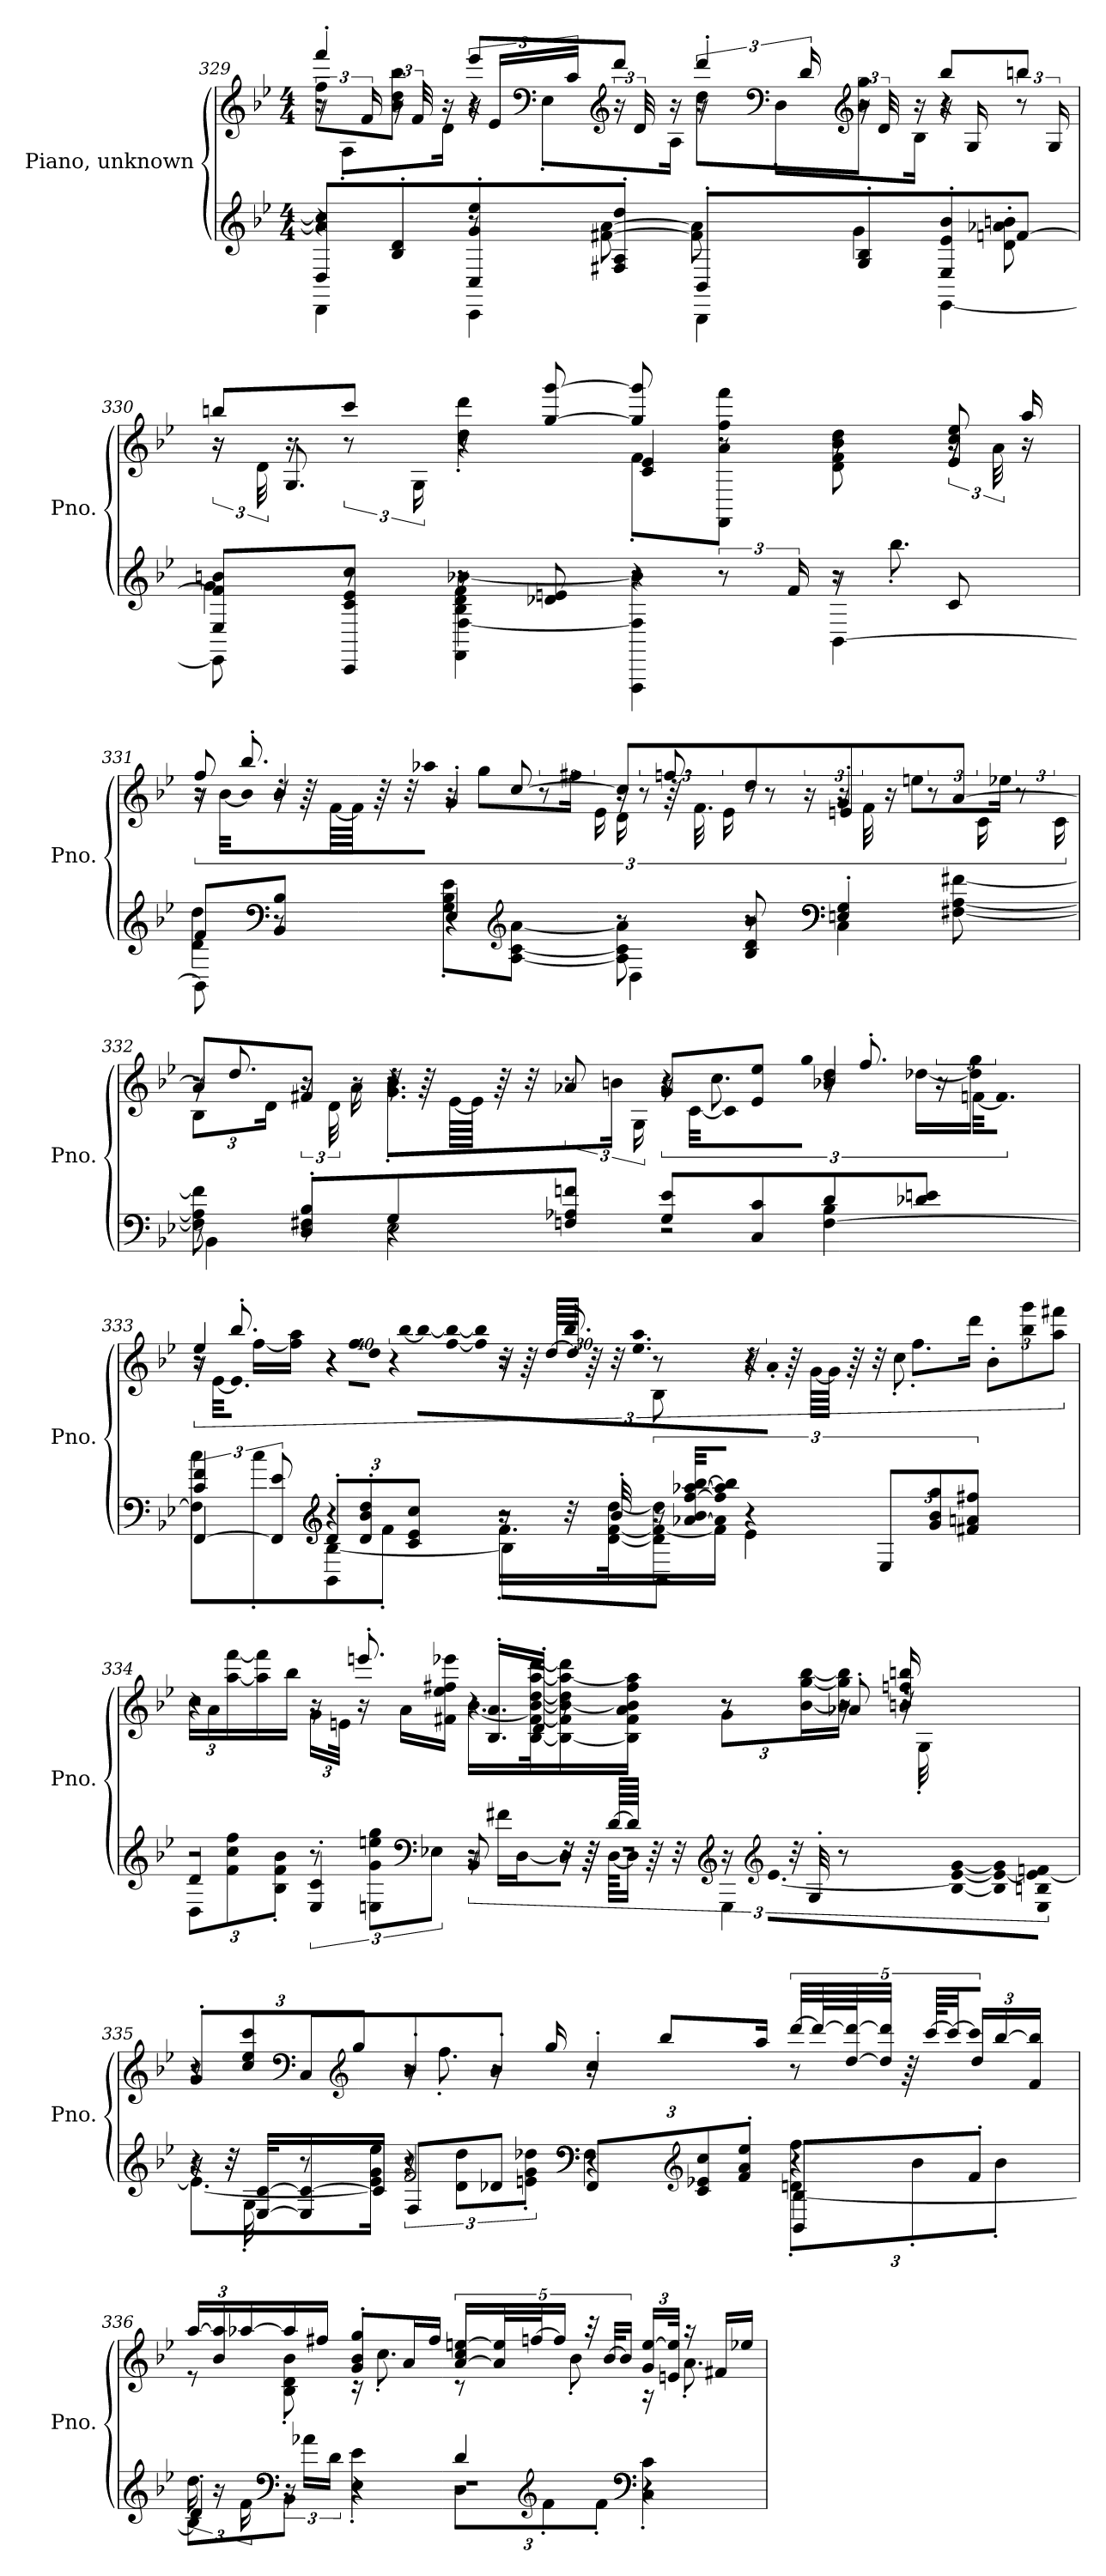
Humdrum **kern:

**kern	**kern
*part1	*part1
*staff2	*staff1
*I"Piano, unknown	*
*I'Pno.	*
!!LO:LB:g=z
*clefG2	*clefG2
*k[b-e-]	*k[b-e-]
*M4/4	*M4/4
=329	=329
*^	*^
*	*^	*	*^
*	*	*	*	*	*^
8D/ 8a/] 8cc/]L	4DD\	4r	4fff'/	8ff\L	12r	16r
.	.	.	.	.	.	8F'\L
.	.	.	.	.	24f/	.
8B-/' 8d/'	.	.	.	8b-\ 8dd\ 8bb-\J	24r	.
.	.	.	.	.	48f/	.
.	.	.	.	.	16r	16d\Jk
8C/' 8g/' 8ee-/'	4CC\	8r	8eee-/L	4r	24r	16r
.	.	.	.	.	24e-/LL	.
*	*	*	*clefF4	*	*	*
.	.	.	.	.	.	8E-'\L
.	.	.	.	.	24c/JJ	.
*	*	*	*clefG2	*	*	*
8F#X/' 8A/' 8dd/'J	.	[8f#X\ [8a\	8ddd/J	.	24r	.
.	.	.	.	.	48d/	.
.	.	.	.	.	16r	16A\Jk
8BB-'/L	4BBB-\	8f#\] 8a\]	4ddd'/	8dd\L	12r	16r
*	*	*	*clefF4	*	*	*
.	.	.	.	.	.	8D'\L
.	.	.	.	.	24d/	.
*	*	*	*clefG2	*	*	*
8G/' 8B-/'	.	4g\	.	8b-\ 8gg\J	24r	.
.	.	.	.	.	48d/	.
.	.	.	.	.	16r	16B-\Jk
8E-/' 8e-/' 8b-/'	[4EE-\	.	8bb-/L	4r	16r	4r
.	.	.	.	.	16G/	.
[8fn/J	.	8d\' 8a-X\' 8bn\'	8bbn/J	.	12r	.
.	.	.	.	.	24G/	.
*	*	*	*	*	*v	*v
!!LO:LB:g=z
=330	=330	=330	=330	=330	=330
8E-/ 8f/] 8bn/L	8EE-\]	4g\	8bbn/L	24r	16r
.	.	.	.	48d\	.
.	.	.	.	16r	8.G'/
8CC/ 8c/ 8e-/ 8cc/J	8r	.	8ccc/J	12r	.
.	.	.	.	24G\	.
8r	[4F\ [4b-X\	4FF\' 4B-\' 4d\' 4f\'	8r	4dd\' 4ddd\'	4r
8d-X/ 8en/	.	.	[8gg/ [8ggg/	.	.
8r	4FFF\ 4F\] 4b-\]	4r	8gg/] 8ggg/]	8f'\L	4c/ 4e-/
12r	.	.	8r	8FF\ 8a\ 8ff\ 8fff\J	.
24f/	.	.	.	.	.
8r	16r	[4BB-\	8r	8d\ 8f\ 8b-\ 8dd\	8r
.	8.bb-'\	.	.	.	.
8c/	.	.	8e-/ 8cc/ 8ee-/	24r	16r
.	.	.	.	48a\	.
.	.	.	.	16r	16aa/
!!LO:LB:g=z
=331	=331	=331	=331	=331	=331
*	*	*	*	*	*^
8f/L	4d\ 4dd\	8BB-\]	16r	8r	8ff/	24r
.	.	.	.	.	.	[48b-\KKL
.	.	.	8.bb-'/	.	.	8b-\]
*clefF4	*	*	*	*	*	*
8BB-/ 8B-/J	.	8r	.	32r	4b-/	.
.	.	.	.	64r	.	.
.	.	.	.	[64f\LLLL	.	.
.	.	.	.	64f\JJJJ]	.	16aa-X\Jk
.	.	.	.	64r	.	.
.	.	.	.	32r	.	.
4E-/	8G\' 8B-\' 8e-\'L	4r	4g'/	16r	.	12r
.	.	.	.	8gg\L	.	.
.	.	.	.	.	.	24e-\
*clefG2	*	*	*	*	*	*
.	[8A\ [8c\ [8a\J	.	.	.	[8cc/	12r
.	.	.	.	16ff#X\Jk	.	.
.	.	.	.	.	.	24e-\
8r	8A\] 8c\] 8a\]	4D\	16r	16d\	8cc/L]	8r
.	.	.	8.ffn'/	64r	.	.
.	.	.	.	32.f\	.	.
8B-/ 8d/ 8b-/	8r	.	.	8r	8dd/	24r
.	.	.	.	.	.	48f\
.	.	.	.	.	.	16r
*clefF4	*	*	*	*	*	*
4En/' 4G/'	8r	4C\	4g'/	16r	8en/	12r
.	.	.	.	8een\L	.	.
.	.	.	.	.	.	24c\
.	[8F#X\ [8A\ [8f#X\	.	.	.	[8a/J	12r
.	.	.	.	16ee-X\Jk	.	.
.	.	.	.	.	.	24c\
!!LO:LB:g=z	!!	!!	!!
=332	=332	=332	=332	=332	=332	=332
*	*	*	*	*	*	*Xbrackettup
8r	8F#\] 8A\] 8f#\]	4BB-\	16r	8r	8a/L]	12B-\L
.	.	.	8.dd/	.	.	.
.	.	.	.	.	.	24d\Jk
*	*	*	*	*	*	*brackettup
8D/' 8F#X/' 8B-/'L	8r	.	.	16r	8f#X/J	24r
.	.	.	.	.	.	48d\
.	.	.	.	16a\	.	16r
8G/	4r	2E-\	4r	8.g\' 8.b-\'L	8r	32r
.	.	.	.	.	.	64r
.	.	.	.	.	.	[64e-\LLLL
.	.	.	.	.	.	64e-\JJJJ]
.	.	.	.	.	.	64r
.	.	.	.	.	.	32r
8Fn/ 8A-X/ 8fn/J	.	.	.	.	8a-X/	12r
.	.	.	.	16bn\Jk	.	.
.	.	.	.	.	.	24G\
8G/ 8e-/L	2r	.	4r	16r	8g/L	24r
.	.	.	.	.	.	[48c\KKL
.	.	.	.	8.cc\	.	8c\]
8C/ 8c/	.	.	.	.	8e-/ 8ee-/J	.
.	.	.	.	.	.	16gg\Jk
8d/	.	[4F\ 4B-\	16r	8r	4b-X/ 4dd/	24r
.	.	.	.	.	.	[48fn\KKL
.	.	.	8.ff'/	.	.	8.f\J]
8d-X/ 8en/J	.	.	.	[16dd-X\LL	.	.
.	.	.	.	16dd-\] 16gg\JJ	.	.
!!LO:LB:g=z	!!	!!	!!
=333	=333	=333	=333	=333	=333	=333
*	*	*^	*	*	*	*
[6FF/	8cc\L	4c/ 4f/	4F\]	16r	24r	4ee-/	8r
.	.	.	.	.	[48e-\KKL	.	.
.	.	.	.	8.bb-'/	8.e-\J]	.	.
.	8cc'\	.	.	.	.	.	[16ff\LL
12FF/] 12e-/	.	.	.	.	.	.	.
.	.	.	.	.	.	.	16ff\] 16aa\JJ
*clefG2	*	*	*	*	*	*	*
*Xbrackettup	*	*	*	*	*	*	*
!	!	!	!	!	!LO:N:vis=32	!	!
12d'/L	8BB-\	4r	[4B-\	4r	640%23ff\LLL	4r	4r
!	!	!	!	!	!LO:N:vis=32	!	!
.	.	.	.	.	640%23dd\JJJ	.	.
!	!	!	!	!	!LO:N:vis=64	!	!
.	.	.	.	.	960%17r	.	.
12d/' 12b-/' 12dd/'	.	.	.	.	.	.	.
!	!	!	!	!	!LO:N:vis=64	!	!
.	.	.	.	.	[960%17bb-\	.	.
!	!	!	!	!	!LO:N:vis=64	!	!
.	.	.	.	.	960%17bb-\LLLL_	.	.
!	!	!	!	!	!LO:N:vis=64	!	!
.	8f'\J	.	.	.	[960%17ff\ 960%17bb-\_	.	.
!	!	!	!	!	!LO:N:vis=64	!	!
.	.	.	.	.	960%17ff\] 960%17bb-\]J	.	.
.	.	.	.	.	1920ryy	.	.
!	!	!	!	!	!LO:N:vis=32.	!	!
.	.	.	.	.	1920%103ee-\ 1920%103aa\	.	.
12c/ 12e-/ 12cc/J	.	.	.	.	.	.	.
!	!	!	!	!	!LO:N:vis=32	!	!
.	.	.	.	.	640%23a'\JJJ	.	.
16r	16.f'\LL	2r	8B-\L]	16r	.	32r	8r
.	.	.	.	.	8.ff'\L	.	.
.	.	.	.	.	.	64r	.
.	.	.	.	.	.	[64dd/LLLL	.
32r	.	.	.	8.bb-'/	.	64dd/JJJJ]	.
.	.	.	.	.	.	64r	.
32b-'/	[32d\ [32f\ [32dd\K	.	.	.	.	32r	.
*brackettup	*	*	*	*	*	*	*
24r	16d\] 16f\_ 16dd\]	.	8BB-\J	.	.	8r	8B-\
[48a-X/ 48b-/ [48ff/ [48aa-X/ [48bb-/KLL	.	.	.	.	.	.	.
16a-/] 16ff/] 16aa-/] 16bb-/]JJ	16f\JJ]	.	.	.	.	.	.
.	.	.	.	.	16ddd\Jk	.	.
*Xbrackettup	*	*	*	*	*	*	*
12E-/L	4e-\	.	4r	4r	.	4r	32r
*	*	*	*	*	*Xbrackettup	*	*
.	.	.	.	.	12b-'\L	.	.
.	.	.	.	.	.	.	64r
.	.	.	.	.	.	.	[64g\LLLL
.	.	.	.	.	.	.	64g\JJJJ]
.	.	.	.	.	.	.	64r
12g/ 12b-/ 12gg/	.	.	.	.	.	.	.
.	.	.	.	.	12bb-\ 12ggg\	.	.
.	.	.	.	.	.	.	32r
.	.	.	.	.	.	.	8cc'\
12f#X/ 12an/ 12ff#X/J	.	.	.	.	.	.	.
.	.	.	.	.	12aa\ 12fff#X\J	.	.
1920ryy	1920ryy	1920ryy	1920ryy	1920ryy	.	1920ryy	1920ryy
*	*	*	*	*v	*v	*v	*v
!!LO:PB:g=z
=334	=334	=334	=334	=334
*	*brackettup	*	*	*
*	*	*	*	*^
*	*	*	*	*	*^
1r	12D\L	4d/	2r	2r	24cc\LL	4r
.	.	.	.	.	24a\	.
.	12f\ 12cc\ 12ff\	.	.	.	[24aa\ [24fff\	.
.	.	.	.	.	16aa\] 16fff\]	.
.	12B-\' 12f\' 12b-\'J	.	.	.	.	.
.	.	.	.	.	16bb-\JJ	.
.	12r	4E-/' 4c/'	.	.	24g\LL	16r
.	.	.	.	.	48en\JJk	.
.	.	.	.	.	16r	8.eeen'/
.	12En\ 12g\ 12een\ 12gg\L	.	.	.	.	.
.	.	.	.	.	16a\LL	.
*clefF4	*	*	*	*	*	*
.	12E-X\J	.	.	.	.	.
.	.	.	.	.	16f#X\ 16ee-\ 16ff#X\ 16eee-X\JJ	.
.	24r	8BB-/	8r	4r	[16.b-\LL	16.B-/' 16.a/'LL
.	24f#X\LL	.	.	.	.	.
.	[24D\J	.	.	.	.	.
.	.	.	.	.	[32B-\ [32f#\ 32b-\_ [32dd\ [32aa\ [32ddd\K	32d'/JJk
.	8D\J]	32r	32r	.	16B-\_ 16f#\] 16b-\_ 16dd\] 16aa\_ 16ddd\]	8r
.	.	64r	64r	.	.	.
.	.	[64d/LLLL	[64D\KKLL	.	.	.
.	.	64d/JJJJ]	16D\JJ]	.	16B-\] 16f#\ 16a\ 16b-\] 16ff#\ 16aa\]JJ	.
.	.	64r	.	.	.	.
.	.	32r	.	.	.	.
*clefG2	*	*	*	*	*	*
.	[16.e-\LL	16r	4E-\	8r	12g\L	8r
.	.	32r	.	.	.	.
.	.	.	.	.	[24b-\ [24gg\ [24bb-\L	.
.	[32B-\ 32e-\_ [32g\K	32G'/	.	.	.	.
.	16B-\] 16e-\_ 16g\]	8r	.	16r	16b-\] 16gg\] 16bb-\]JJ	8a-X'/
.	16E-\ 16Bn\ 16e-\_ 16fn\JJ	.	.	16bn/ 16ffn/ 16bbn/	32r	.
.	.	.	.	.	32G'\	.
!!LO:LB:g=z	!!	!!
=335	=335	=335	=335	=335	=335	=335
4r	8.e-\L_	16r	16r	12g'/L	4r	8r
.	.	32r	32r	.	.	.
.	.	.	.	12cc/ 12ee-/ 12ccc/	.	.
.	.	[32E-/ [32c/KLL	32G'\	.	.	.
*	*	*	*	*clefF4	*	*
.	.	16E-/] 16c/_	8r	.	.	8C/L
*	*	*	*	*clefG2	*	*
.	.	.	.	12gg/J	.	.
.	16e-\] 16g\ 16ee-\Jk	16c/JJ]	.	.	.	.
2f/	12r	8F/L	4r	8r	16r	8b-'/
.	.	.	.	.	8.ff'\	.
.	12d\ 12dd\L	.	.	.	.	.
.	.	8d-X/J	.	16r	.	8b-'/J
.	12en\' 12g\' 12dd-X\'J	.	.	.	.	.
.	.	.	.	16gg/	.	.
*clefF4	*	*	*	*	*	*
*	*	*Xbrackettup	*	*	*	*
.	4r	12FF/L	4F\	16r	2r	4cc'/
.	.	.	.	8bb-/L	.	.
*clefG2	*	*	*	*	*	*
.	.	12c/ 12e-X/ 12cc/	.	.	.	.
.	.	12f/' 12a/' 12ee-/'J	.	.	.	.
.	.	.	.	16aa/Jk	.	.
*	*	*	*	*brackettup	*	*
4r	12dn\' 12ff\'L	8BB-/L	[4B-\	[40ddd/LLL	.	8r
.	.	.	.	80ddd/L_	.	.
.	.	.	.	[80dd/ 80ddd/_J	.	.
.	.	.	.	40dd/] 40ddd/]JJJ	.	.
.	.	.	.	80r	.	.
.	12b-'\	.	.	.	.	.
.	.	.	.	[80ccc/KLLL	.	.
.	.	.	.	40ccc/JJ_	.	.
*	*	*	*	*	*	*Xbrackettup
.	.	8f'/J	.	8ccc/J]	.	24dd/LL
.	12b-'\J	.	.	.	.	[24bb-/
.	.	.	.	.	.	24f/ 24bb-/]JJ
*	*	*	*	*v	*v	*v
!!LO:LB:g=z
=336	=336	=336	=336	=336
*	*brackettup	*	*	*
*	*	*	*	*^
1r	24dd\	4d'/	8B-\L]	[24aa/LL	8r
.	24r	.	.	24b-/ 24aa/]	.
.	24f\	.	.	[24aa-X/	.
*clefF4	*	*	*	*	*
.	24r	.	8BB-\J	16aa-/]	8B-\' 8d\' 8b-\'
.	24a-X\LL	.	.	.	.
.	.	.	.	16ff#X/JJ	.
.	24d\JJ	.	.	.	.
.	4E-\' 4e-\'	4r	4r	8g/' 8b-/' 8gg/'L	16r
.	.	.	.	.	8.cc'\
.	.	.	.	16a/L	.
.	.	.	.	16ff#/JJ	.
*	*Xbrackettup	*	*	*brackettup	*
.	12D\L	4d/	2r	[20a/ 20cc/ [20een/LL	8r
.	.	.	.	40a/] 40ee/]L	.
.	.	.	.	[40ffn/J	.
*clefG2	*	*	*	*	*
.	12f'\	.	.	.	.
.	.	.	.	20ff/JJ]	.
.	.	.	.	.	8b-'\
.	.	.	.	40r	.
.	12f'\J	.	.	.	.
.	.	.	.	[40b-/KLL	.
.	.	.	.	20b-/JJ]	.
*clefF4	*	*	*	*	*
*	*	*	*	*Xbrackettup	*
.	4C\' 4c\'	4r	.	24g/ [24ee/LL	16r
.	.	.	.	48en/ 48ee/]JJk	.
.	.	.	.	16r	8.a'\
.	.	.	.	16f#X/LL	.
.	.	.	.	16ee-X/JJ	.
*v	*v	*v	*v	*	*
*	*v	*v
=	=
*-	*-
